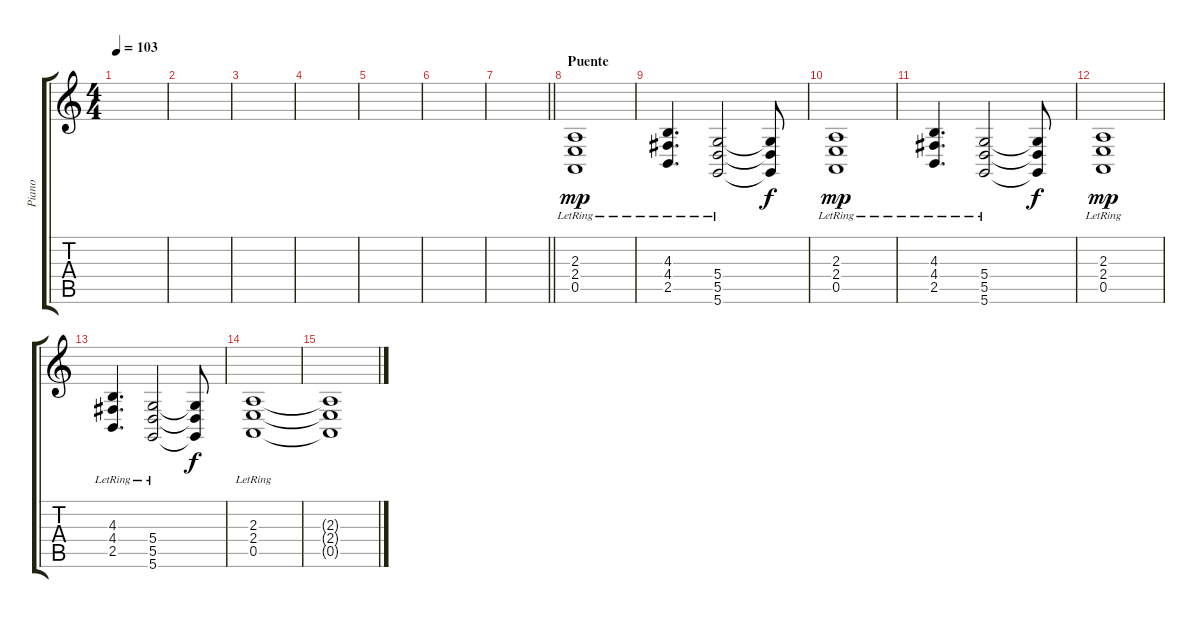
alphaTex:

\track ("Piano" "Piano") {instrument acousticgrandpiano}
\staff {score tabs}
\tuning (E4 B3 G3 D3 A2 D2) {hide}
\ts (4 4)
\tempo 103
\clef g2
\ks c
|
|
|
|
|
|
\barLineRight lightlight
|
\section ("" "Puente")
(2.3{lr} 2.4{lr} 0.5{lr}).1{dy mp} |
(4.3{lr} 4.4{lr} 2.5{lr}).4{d} (5.4{lr} 5.5{lr} 5.6{lr}).2 (5.4{t} 5.5{t} 5.6{t}).8{dy f} |
(2.3{lr} 2.4{lr} 0.5{lr}).1{dy mp} |
(4.3{lr} 4.4{lr} 2.5{lr}).4{d} (5.4{lr} 5.5{lr} 5.6{lr}).2 (5.4{t} 5.5{t} 5.6{t}).8{dy f} |
(2.3{lr} 2.4{lr} 0.5{lr}).1{dy mp} |
(4.3{lr} 4.4{lr} 2.5{lr}).4{d} (5.4{lr} 5.5{lr} 5.6{lr}).2 (5.4{t} 5.5{t} 5.6{t}).8{dy f} |
(2.3{lr} 2.4{lr} 0.5{lr}).1 |
(2.3{t} 2.4{t} 0.5{t}).1
